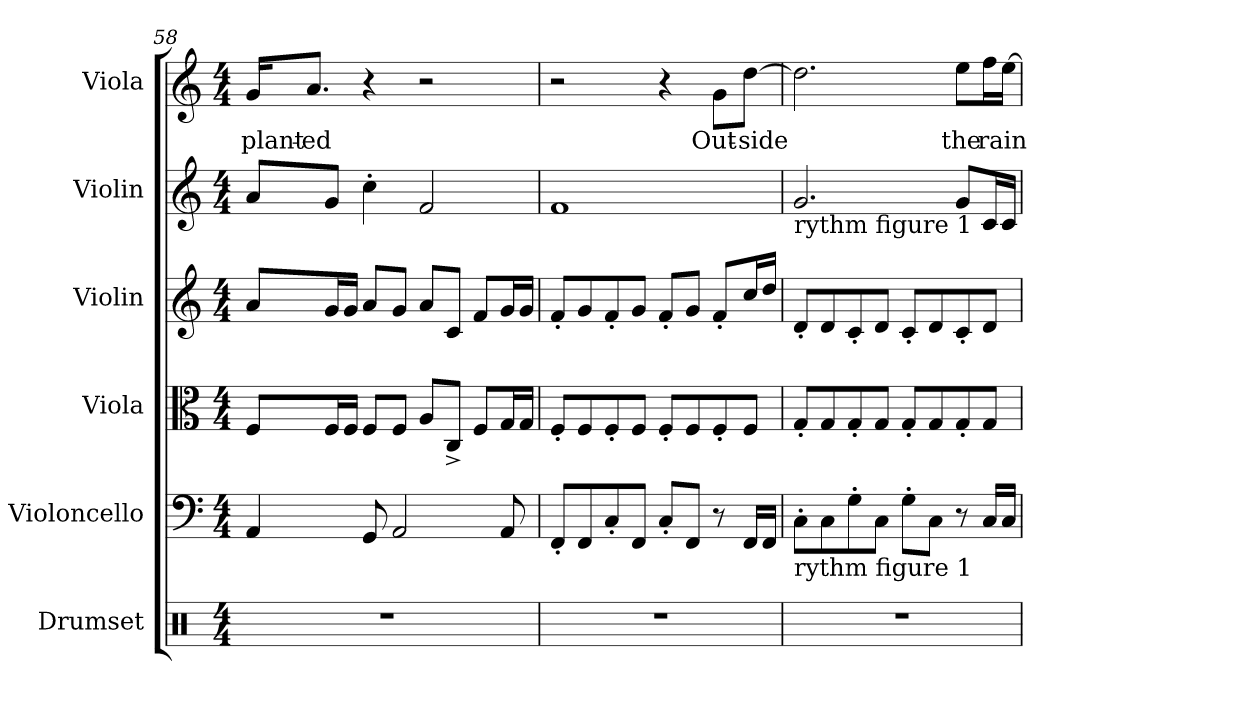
**kern	**kern	**kern	**kern	**kern	**kern	**text
*part6	*part5	*part4	*part3	*part2	*part1	*part1
*staff6	*staff5	*staff4	*staff3	*staff2	*staff1	*staff1
*I"Drumset	*I"Violoncello	*I"Viola	*I"Violin	*I"Violin	*I"Viola	*
*I'Drs.	*I'Vc.	*I'Vla.	*I'Vln.	*I'Vln.	*I'Vla.	*
!!LO:LB:g=z
*clefX	*clefF4	*clefC3	*clefG2	*clefG2	*clefG2	*
*k[]	*k[]	*k[]	*k[]	*k[]	*k[]	*
*M4/4	*M4/4	*M4/4	*M4/4	*M4/4	*M4/4	*
=58	=58	=58	=58	=58	=58	=58
1r	4AA/	8F/L	8a/L	8a/L	16g/KL	plant-
.	.	.	.	.	8.a/J	-ed
.	.	16F/L	16g/L	8g/J	.	.
.	.	16F/JJ	16g/JJ	.	.	.
.	8GG/	8F/L	8a/L	4cc'\	4r	.
.	2AA/	8F/J	8g/J	.	.	.
.	.	8A/L	8a/L	2f/	2r	.
.	.	8C^/J	8c/J	.	.	.
.	.	8F/L	8f/L	.	.	.
.	8AA/	16G/L	16g/L	.	.	.
.	.	16G/JJ	16g/JJ	.	.	.
=59	=59	=59	=59	=59	=59	=59
1r	8FF'/L	8F'/L	8f'/L	1f	2r	.
.	8FF/	8F/	8g/	.	.	.
.	8C'/	8F'/	8f'/	.	.	.
.	8FF/J	8F/J	8g/J	.	.	.
.	8C'/L	8F'/L	8f'/L	.	4r	.
.	8FF/J	8F/	8g/J	.	.	.
.	8r	8F'/	8f'/L	.	8g\L	Out-
.	16FF/LL	8F/J	16cc/L	.	[8dd\J	-side
.	16FF/JJ	.	16dd/JJ	.	.	.
=60	=60	=60	=60	=60	=60	=60
!	!	!	!	!LO:TX:b:t=rythm figure 1	!	!
!	!LO:TX:b:t=rythm figure 1	!	!	!	!	!
1r	8C'\L	8G'/L	8d'/L	2.g/	2.dd\]	.
.	8C\	8G/	8d/	.	.	.
.	8G'\	8G'/	8c'/	.	.	.
.	8C\J	8G/J	8d/J	.	.	.
.	8G'\L	8G'/L	8c'/L	.	.	.
.	8C\J	8G/	8d/	.	.	.
.	8r	8G'/	8c'/	8g/L	8ee\L	the
.	16C/LL	8G/J	8d/J	16c/L	16ff\L	rain
.	16C/JJ	.	.	16c/JJ	[16ee\JJ	.
=	=	=	=	=	=	=
*-	*-	*-	*-	*-	*-	*-
